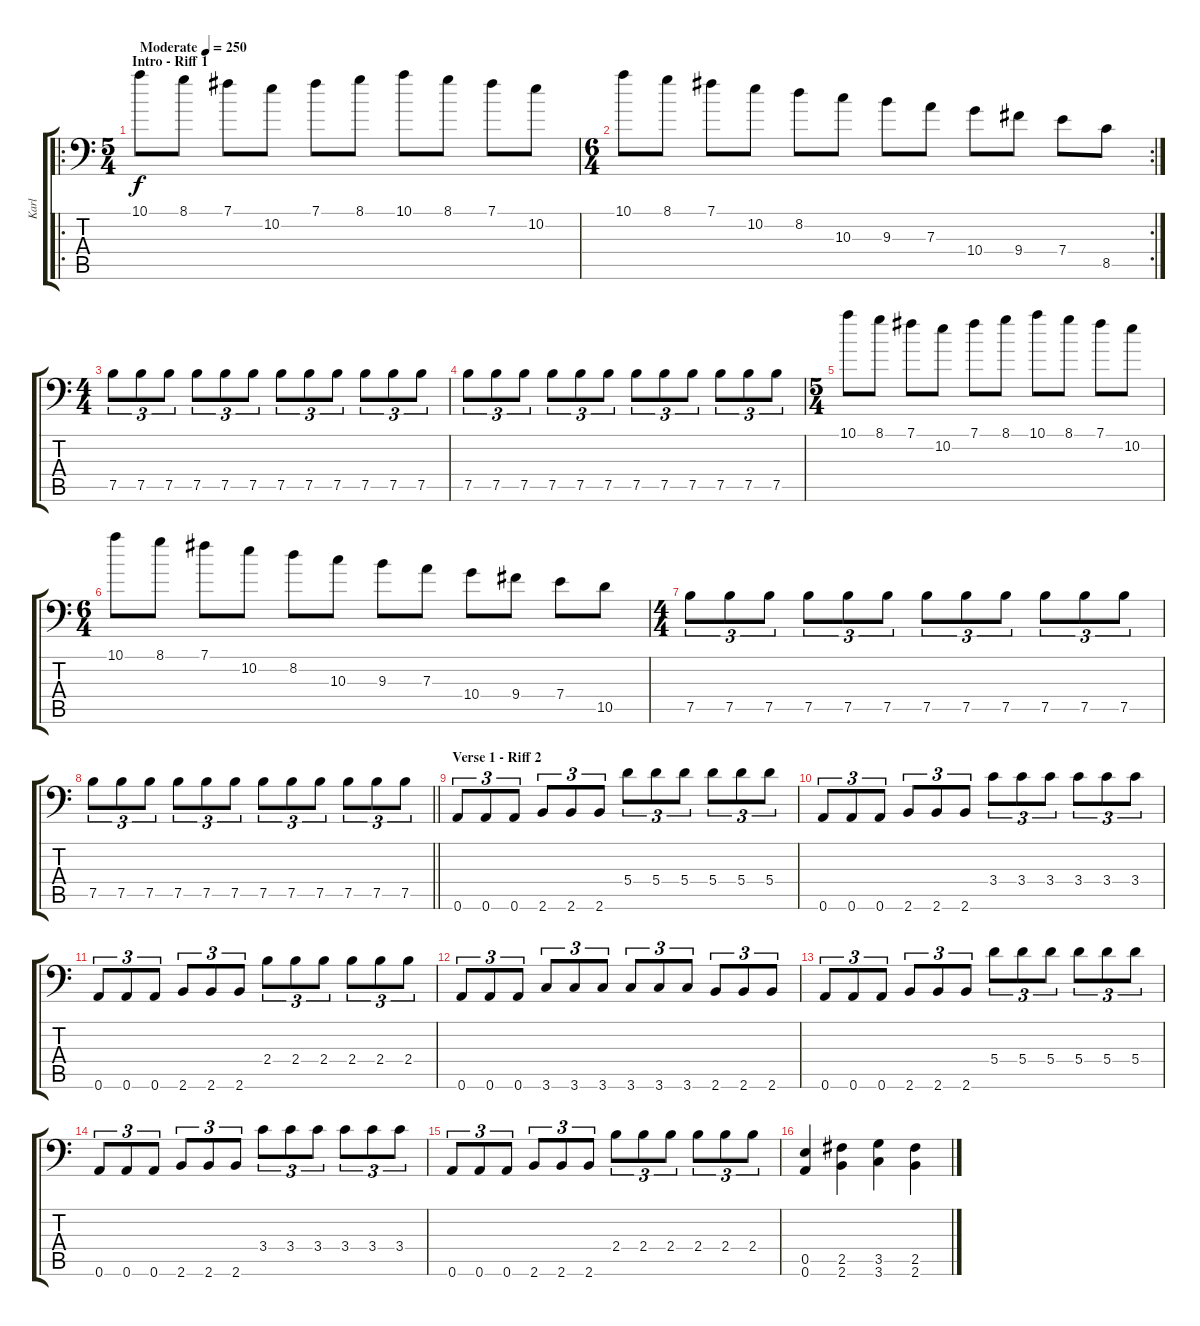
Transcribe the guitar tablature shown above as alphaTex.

\track ("Karl" "Karl") {instrument distortionguitar}
\staff {score tabs}
\tuning (B3 Gb3 D3 A2 E2 A1) {hide}
\ro
\ts (5 4)
\section ("" "Intro - Riff 1")
\tempo (250 "Moderate")
\clef f4
\ks c
10.1.8{dy f instrument distortionguitar} 8.1.8 7.1.8 10.2.8 7.1.8 8.1.8 10.1.8 8.1.8 7.1.8 10.2.8 |
\rc 2
\ts (6 4)
10.1.8 8.1.8 7.1.8 10.2.8 8.2.8 10.3.8 9.3.8 7.3.8 10.4.8 9.4.8 7.4.8 8.5.8 |
\ts (4 4)
7.5.8{tu (3 2)} 7.5.8{tu (3 2)} 7.5.8{tu (3 2)} 7.5.8{tu (3 2)} 7.5.8{tu (3 2)} 7.5.8{tu (3 2)} 7.5.8{tu (3 2)} 7.5.8{tu (3 2)} 7.5.8{tu (3 2)} 7.5.8{tu (3 2)} 7.5.8{tu (3 2)} 7.5.8{tu (3 2)} |
7.5.8{tu (3 2)} 7.5.8{tu (3 2)} 7.5.8{tu (3 2)} 7.5.8{tu (3 2)} 7.5.8{tu (3 2)} 7.5.8{tu (3 2)} 7.5.8{tu (3 2)} 7.5.8{tu (3 2)} 7.5.8{tu (3 2)} 7.5.8{tu (3 2)} 7.5.8{tu (3 2)} 7.5.8{tu (3 2)} |
\ts (5 4)
10.1.8 8.1.8 7.1.8 10.2.8 7.1.8 8.1.8 10.1.8 8.1.8 7.1.8 10.2.8 |
\ts (6 4)
10.1.8 8.1.8 7.1.8 10.2.8 8.2.8 10.3.8 9.3.8 7.3.8 10.4.8 9.4.8 7.4.8 10.5.8 |
\ts (4 4)
7.5.8{tu (3 2)} 7.5.8{tu (3 2)} 7.5.8{tu (3 2)} 7.5.8{tu (3 2)} 7.5.8{tu (3 2)} 7.5.8{tu (3 2)} 7.5.8{tu (3 2)} 7.5.8{tu (3 2)} 7.5.8{tu (3 2)} 7.5.8{tu (3 2)} 7.5.8{tu (3 2)} 7.5.8{tu (3 2)} |
\barLineRight lightlight
7.5.8{tu (3 2)} 7.5.8{tu (3 2)} 7.5.8{tu (3 2)} 7.5.8{tu (3 2)} 7.5.8{tu (3 2)} 7.5.8{tu (3 2)} 7.5.8{tu (3 2)} 7.5.8{tu (3 2)} 7.5.8{tu (3 2)} 7.5.8{tu (3 2)} 7.5.8{tu (3 2)} 7.5.8{tu (3 2)} |
\section ("" "Verse 1 - Riff 2")
0.6.8{tu (3 2)} 0.6.8{tu (3 2)} 0.6.8{tu (3 2)} 2.6.8{tu (3 2)} 2.6.8{tu (3 2)} 2.6.8{tu (3 2)} 5.4.8{tu (3 2)} 5.4.8{tu (3 2)} 5.4.8{tu (3 2)} 5.4.8{tu (3 2)} 5.4.8{tu (3 2)} 5.4.8{tu (3 2)} |
0.6.8{tu (3 2)} 0.6.8{tu (3 2)} 0.6.8{tu (3 2)} 2.6.8{tu (3 2)} 2.6.8{tu (3 2)} 2.6.8{tu (3 2)} 3.4.8{tu (3 2)} 3.4.8{tu (3 2)} 3.4.8{tu (3 2)} 3.4.8{tu (3 2)} 3.4.8{tu (3 2)} 3.4.8{tu (3 2)} |
0.6.8{tu (3 2)} 0.6.8{tu (3 2)} 0.6.8{tu (3 2)} 2.6.8{tu (3 2)} 2.6.8{tu (3 2)} 2.6.8{tu (3 2)} 2.4.8{tu (3 2)} 2.4.8{tu (3 2)} 2.4.8{tu (3 2)} 2.4.8{tu (3 2)} 2.4.8{tu (3 2)} 2.4.8{tu (3 2)} |
0.6.8{tu (3 2)} 0.6.8{tu (3 2)} 0.6.8{tu (3 2)} 3.6.8{tu (3 2)} 3.6.8{tu (3 2)} 3.6.8{tu (3 2)} 3.6.8{tu (3 2)} 3.6.8{tu (3 2)} 3.6.8{tu (3 2)} 2.6.8{tu (3 2)} 2.6.8{tu (3 2)} 2.6.8{tu (3 2)} |
0.6.8{tu (3 2)} 0.6.8{tu (3 2)} 0.6.8{tu (3 2)} 2.6.8{tu (3 2)} 2.6.8{tu (3 2)} 2.6.8{tu (3 2)} 5.4.8{tu (3 2)} 5.4.8{tu (3 2)} 5.4.8{tu (3 2)} 5.4.8{tu (3 2)} 5.4.8{tu (3 2)} 5.4.8{tu (3 2)} |
0.6.8{tu (3 2)} 0.6.8{tu (3 2)} 0.6.8{tu (3 2)} 2.6.8{tu (3 2)} 2.6.8{tu (3 2)} 2.6.8{tu (3 2)} 3.4.8{tu (3 2)} 3.4.8{tu (3 2)} 3.4.8{tu (3 2)} 3.4.8{tu (3 2)} 3.4.8{tu (3 2)} 3.4.8{tu (3 2)} |
0.6.8{tu (3 2)} 0.6.8{tu (3 2)} 0.6.8{tu (3 2)} 2.6.8{tu (3 2)} 2.6.8{tu (3 2)} 2.6.8{tu (3 2)} 2.4.8{tu (3 2)} 2.4.8{tu (3 2)} 2.4.8{tu (3 2)} 2.4.8{tu (3 2)} 2.4.8{tu (3 2)} 2.4.8{tu (3 2)} |
(0.5 0.6).4 (2.5 2.6).4 (3.5 3.6).4 (2.5 2.6).4
